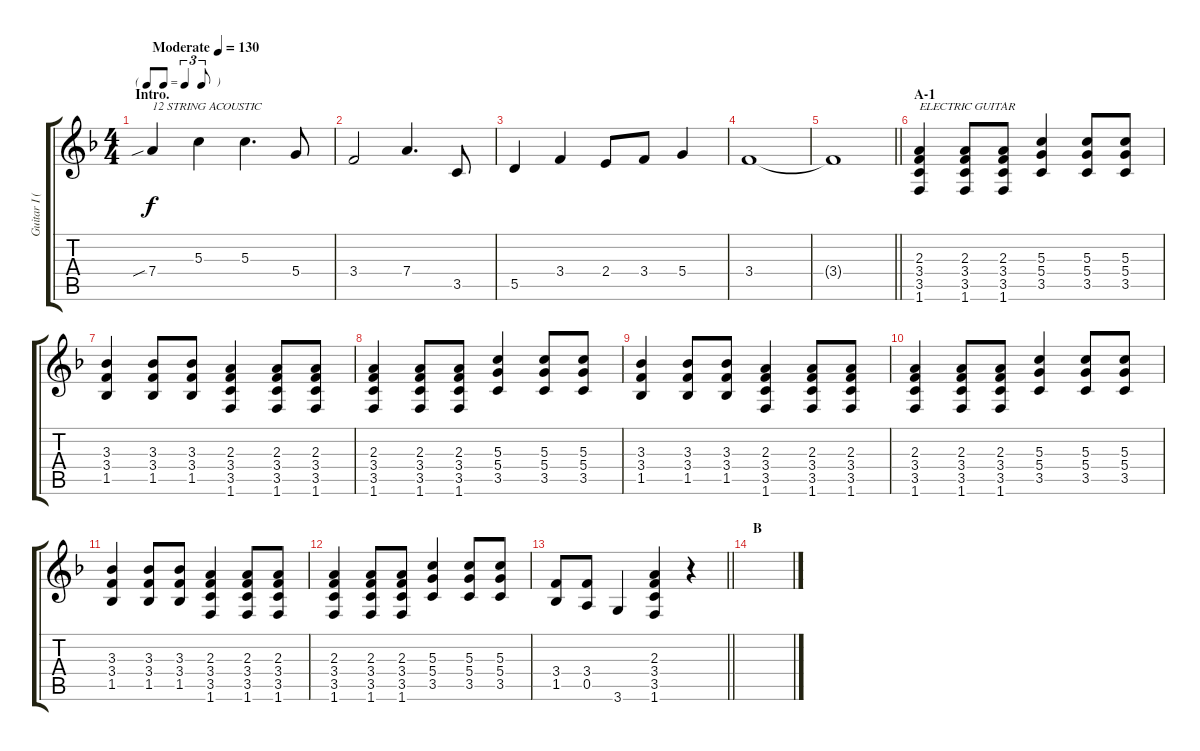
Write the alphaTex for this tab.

\track ("Guitar I (Nakano Azusa)" "Guitar I (") {instrument overdrivenguitar}
\staff {score tabs}
\tuning (E4 B3 G3 D3 A2 E2) {hide}
\ts (4 4)
\tf triplet8th
\section ("" "Intro.")
\tempo (130 "Moderate")
\clef g2
\ks f
7.4{sib}.4{txt "12 STRING ACOUSTIC" dy f instrument acousticguitarsteel} 5.3.4 5.3.4{d} 5.4.8 |
3.4.2 7.4.4{d} 3.5.8 |
5.5.4 3.4.4 2.4.8 3.4.8 5.4.4 |
3.4.1 |
\barLineRight lightlight
3.4{t}.1 |
\section ("" "A-1")
(2.3 3.4 3.5 1.6).4{txt "ELECTRIC GUITAR" volume 7 instrument overdrivenguitar} (2.3 3.4 3.5 1.6).8 (2.3 3.4 3.5 1.6).8 (5.3 5.4 3.5).4 (5.3 5.4 3.5).8 (5.3 5.4 3.5).8 |
(3.3 3.4 1.5).4 (3.3 3.4 1.5).8 (3.3 3.4 1.5).8 (2.3 3.4 3.5 1.6).4 (2.3 3.4 3.5 1.6).8 (2.3 3.4 3.5 1.6).8 |
(2.3 3.4 3.5 1.6).4 (2.3 3.4 3.5 1.6).8 (2.3 3.4 3.5 1.6).8 (5.3 5.4 3.5).4 (5.3 5.4 3.5).8 (5.3 5.4 3.5).8 |
(3.3 3.4 1.5).4 (3.3 3.4 1.5).8 (3.3 3.4 1.5).8 (2.3 3.4 3.5 1.6).4 (2.3 3.4 3.5 1.6).8 (2.3 3.4 3.5 1.6).8 |
(2.3 3.4 3.5 1.6).4 (2.3 3.4 3.5 1.6).8 (2.3 3.4 3.5 1.6).8 (5.3 5.4 3.5).4 (5.3 5.4 3.5).8 (5.3 5.4 3.5).8 |
(3.3 3.4 1.5).4 (3.3 3.4 1.5).8 (3.3 3.4 1.5).8 (2.3 3.4 3.5 1.6).4 (2.3 3.4 3.5 1.6).8 (2.3 3.4 3.5 1.6).8 |
(2.3 3.4 3.5 1.6).4 (2.3 3.4 3.5 1.6).8 (2.3 3.4 3.5 1.6).8 (5.3 5.4 3.5).4 (5.3 5.4 3.5).8 (5.3 5.4 3.5).8 |
\barLineRight lightlight
(3.4 1.5).8 (3.4 0.5).8 3.6.4 (2.3 3.4 3.5 1.6).4 r.4 |
\section ("" "B")
